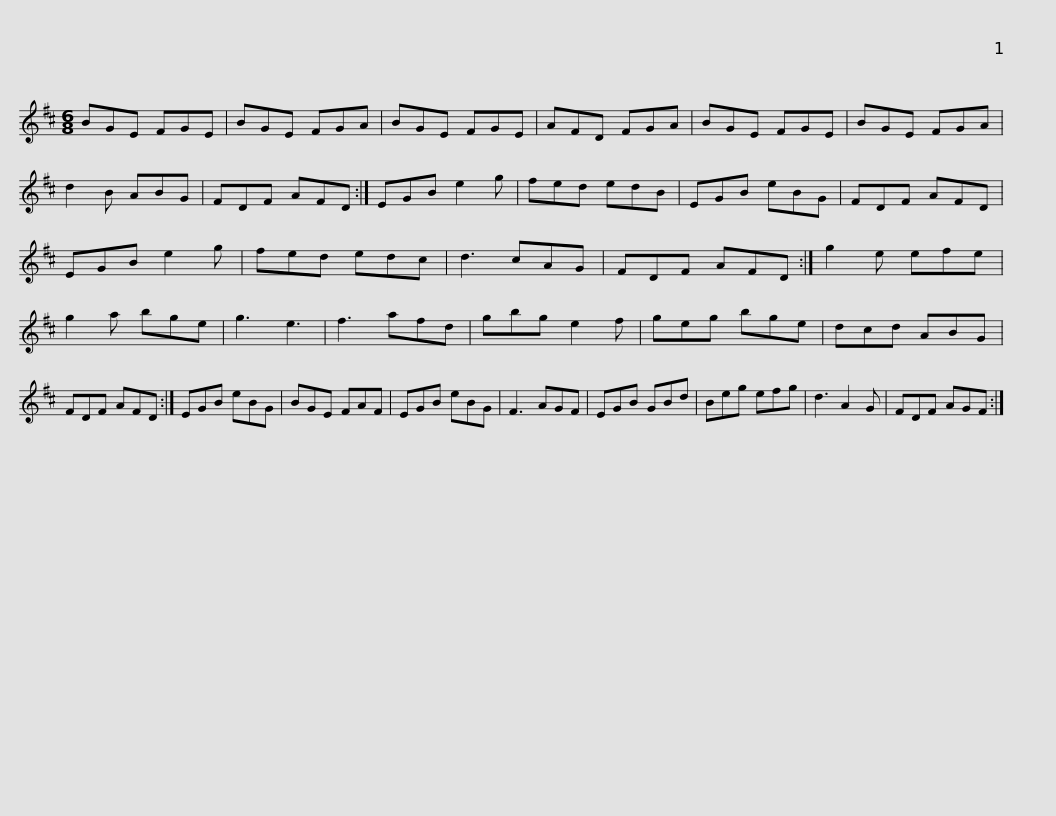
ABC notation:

X:1
L:1/8
M:6/8
I:linebreak $
K:D
V:1 treble
V:1
 BGE FGE | BGE FGA | BGE FGE | AFD FGA | BGE FGE | %5
 BGE FGA | d2 B ABG |$ FDF AFD :| EGB e2 g | fed edB | %10
 EGB eBG | FDF AFD | EGB e2 g | fed edc | d3 cAG |$ %15
 FDF AFD :| g2 e efe | g2 a bge | g3 e3 | f3 afd | %20
 gbg e2 f | geg bge | dcd ABG |$ FDF AFD :| EGB eBG | %25
 BGE FAF | EGB eBG | F3 AGF | EGB GBd | Beg efg | %30
 d3 A2 G |$ FDF AGF :| %32
